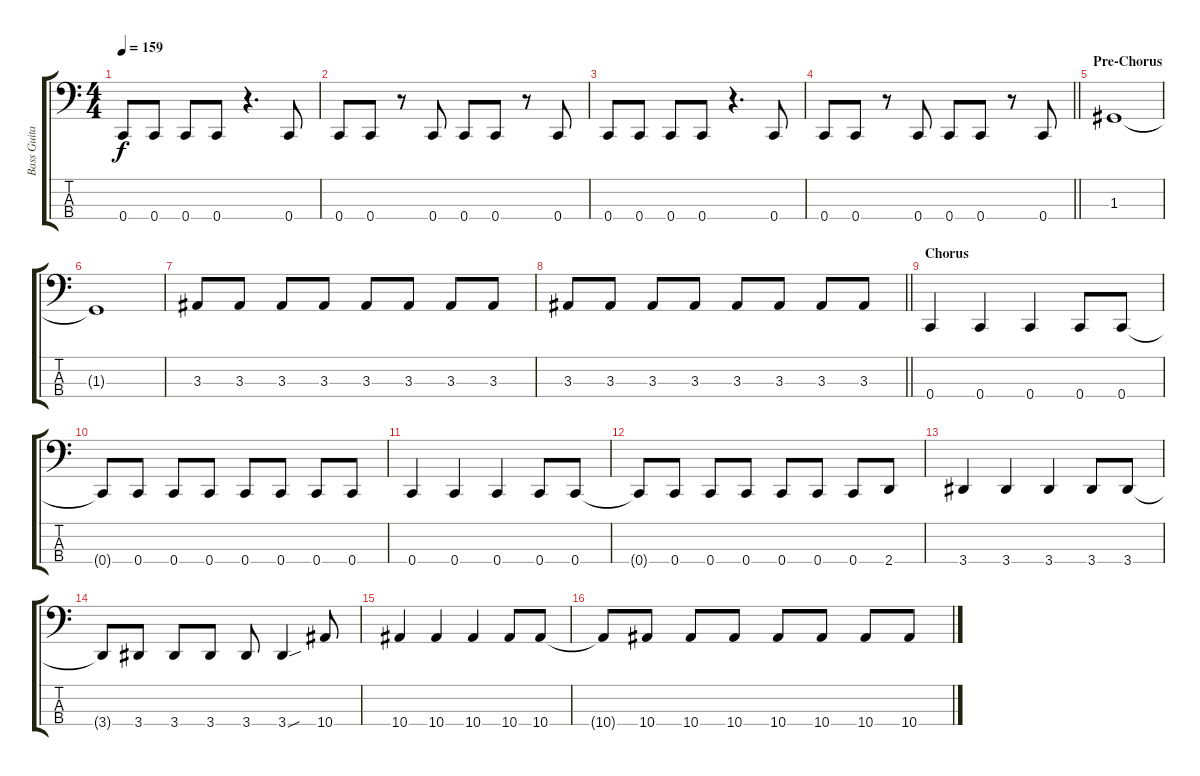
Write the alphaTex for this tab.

\track ("Bass Guitar (Marc McKnight)" "Bass Guita") {instrument electricbasspick}
\staff {score tabs}
\tuning (F2 C2 G1 C1) {hide}
\ts (4 4)
\tempo 159
\clef f4
\ks c
0.4.8{dy f} 0.4.8 0.4.8 0.4.8 r.4{d} 0.4.8 |
0.4.8 0.4.8 r.8 0.4.8 0.4.8 0.4.8 r.8 0.4.8 |
0.4.8 0.4.8 0.4.8 0.4.8 r.4{d} 0.4.8 |
\barLineRight lightlight
0.4.8 0.4.8 r.8 0.4.8 0.4.8 0.4.8 r.8 0.4.8 |
\section ("" "Pre-Chorus")
1.3.1 |
1.3{t}.1 |
3.3.8 3.3.8 3.3.8 3.3.8 3.3.8 3.3.8 3.3.8 3.3.8 |
\barLineRight lightlight
3.3.8 3.3.8 3.3.8 3.3.8 3.3.8 3.3.8 3.3.8 3.3.8 |
\section ("" "Chorus")
0.4.4 0.4.4 0.4.4 0.4.8 0.4.8 |
0.4{t}.8 0.4.8 0.4.8 0.4.8 0.4.8 0.4.8 0.4.8 0.4.8 |
0.4.4 0.4.4 0.4.4 0.4.8 0.4.8 |
0.4{t}.8 0.4.8 0.4.8 0.4.8 0.4.8 0.4.8 0.4.8 2.4.8 |
3.4.4 3.4.4 3.4.4 3.4.8 3.4.8 |
3.4{t}.8 3.4.8 3.4.8 3.4.8 3.4.8 3.4{sou}.4 10.4.8 |
10.4.4 10.4.4 10.4.4 10.4.8 10.4.8 |
10.4{t}.8 10.4.8 10.4.8 10.4.8 10.4.8 10.4.8 10.4.8 10.4.8
